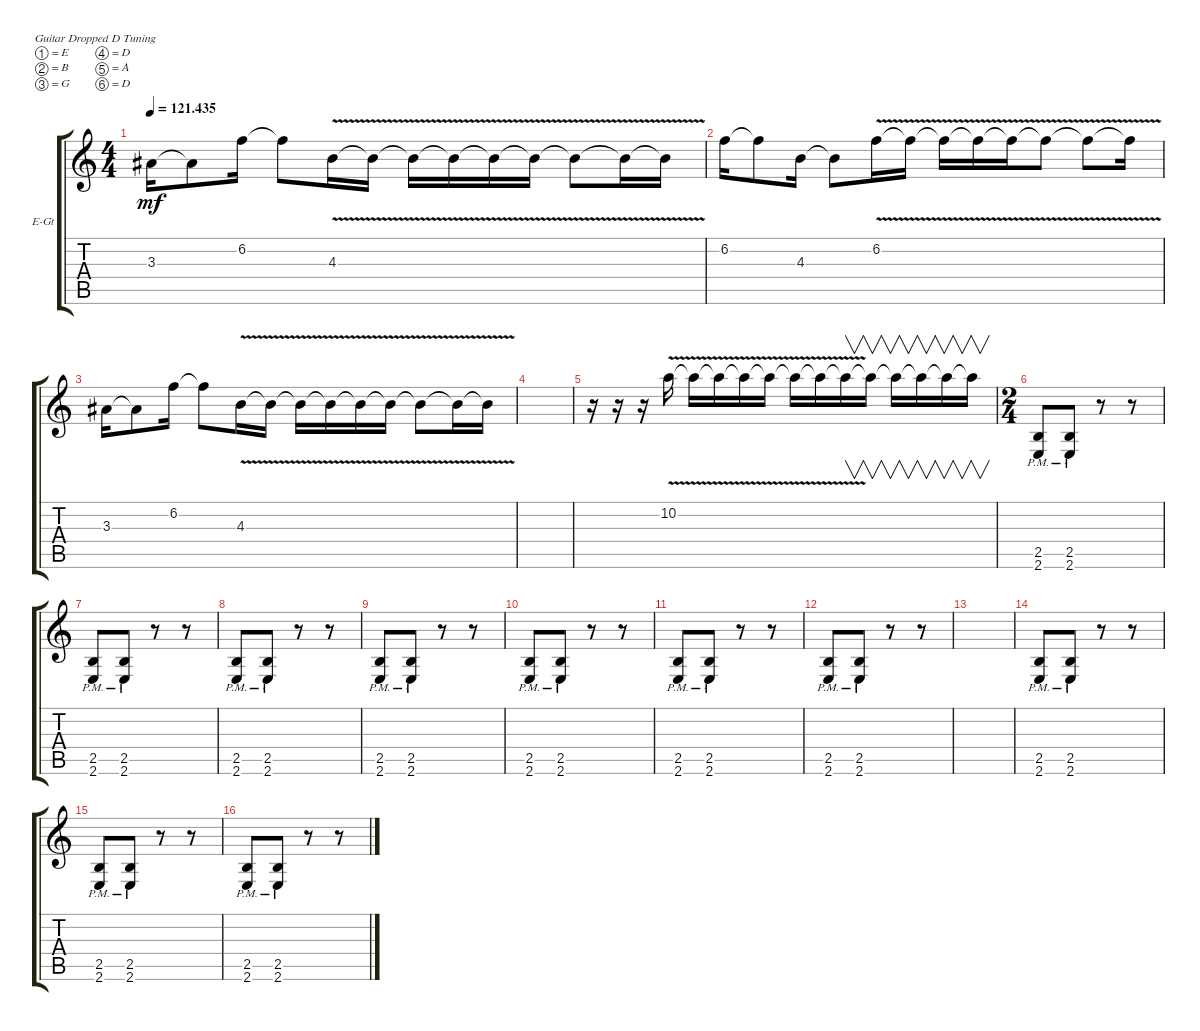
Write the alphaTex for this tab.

\bracketExtendMode groupsimilarinstruments
\firstSystemTrackNameOrientation horizontal
\otherSystemsTrackNameOrientation horizontal
\track ("Electric Guitar 2" "E-Gt") {instrument distortionguitar}
\staff {score tabs}
\tuning (E4 B3 G3 D3 A2 D2)
\ts (4 4)
\tempo
121.435
\accidentals auto
\clef g2
\ottava regular
\simile none
\ks c
3.3.16{dy mf} 3.3{t}.8 6.2.16 6.2{t}.8 4.3{v}.16 4.3{v t}.16 4.3{v t}.16 4.3{v t}.16 4.3{v t}.16 4.3{v t}.16 4.3{v t}.8 4.3{v t}.16 4.3{v t}.16 |
6.2.16 6.2{t}.8 4.3.16 4.3{t}.8 6.2{v}.16 6.2{v t}.16 6.2{v t}.16 6.2{v t}.16 6.2{v t}.16 6.2{v t}.8 6.2{v t}.8 6.2{v t}.16 |
3.3.16 3.3{t}.8 6.2.16 6.2{t}.8 4.3{v}.16 4.3{v t}.16 4.3{v t}.16 4.3{v t}.16 4.3{v t}.16 4.3{v t}.16 4.3{v t}.8 4.3{v t}.16 4.3{v t}.16 |
|
r.16 r.16 r.16 10.2{v}.16 10.2{v t}.16 10.2{v t}.16 10.2{v t}.16 10.2{v t}.16 10.2{v t}.16 10.2{v t}.16 10.2{t}.16{v} 10.2{t}.16{v} 10.2{t}.16{v} 10.2{t}.16{v} 10.2{t}.16{v} 10.2{t}.16{v} |
\ts (2 4)
(2.6{pm} 2.5{pm}).8 (2.6{pm} 2.5{pm}).8 r.8 r.8 |
(2.6{pm} 2.5{pm}).8 (2.6{pm} 2.5{pm}).8 r.8 r.8 |
(2.6{pm} 2.5{pm}).8 (2.6{pm} 2.5{pm}).8 r.8 r.8 |
(2.6{pm} 2.5{pm}).8 (2.6{pm} 2.5{pm}).8 r.8 r.8 |
(2.6{pm} 2.5{pm}).8 (2.6{pm} 2.5{pm}).8 r.8 r.8 |
(2.6{pm} 2.5{pm}).8 (2.6{pm} 2.5{pm}).8 r.8 r.8 |
(2.6{pm} 2.5{pm}).8 (2.6{pm} 2.5{pm}).8 r.8 r.8 |
|
(2.6{pm} 2.5{pm}).8 (2.6{pm} 2.5{pm}).8 r.8 r.8 |
(2.6{pm} 2.5{pm}).8 (2.6{pm} 2.5{pm}).8 r.8 r.8 |
(2.6{pm} 2.5{pm}).8 (2.6{pm} 2.5{pm}).8 r.8 r.8
